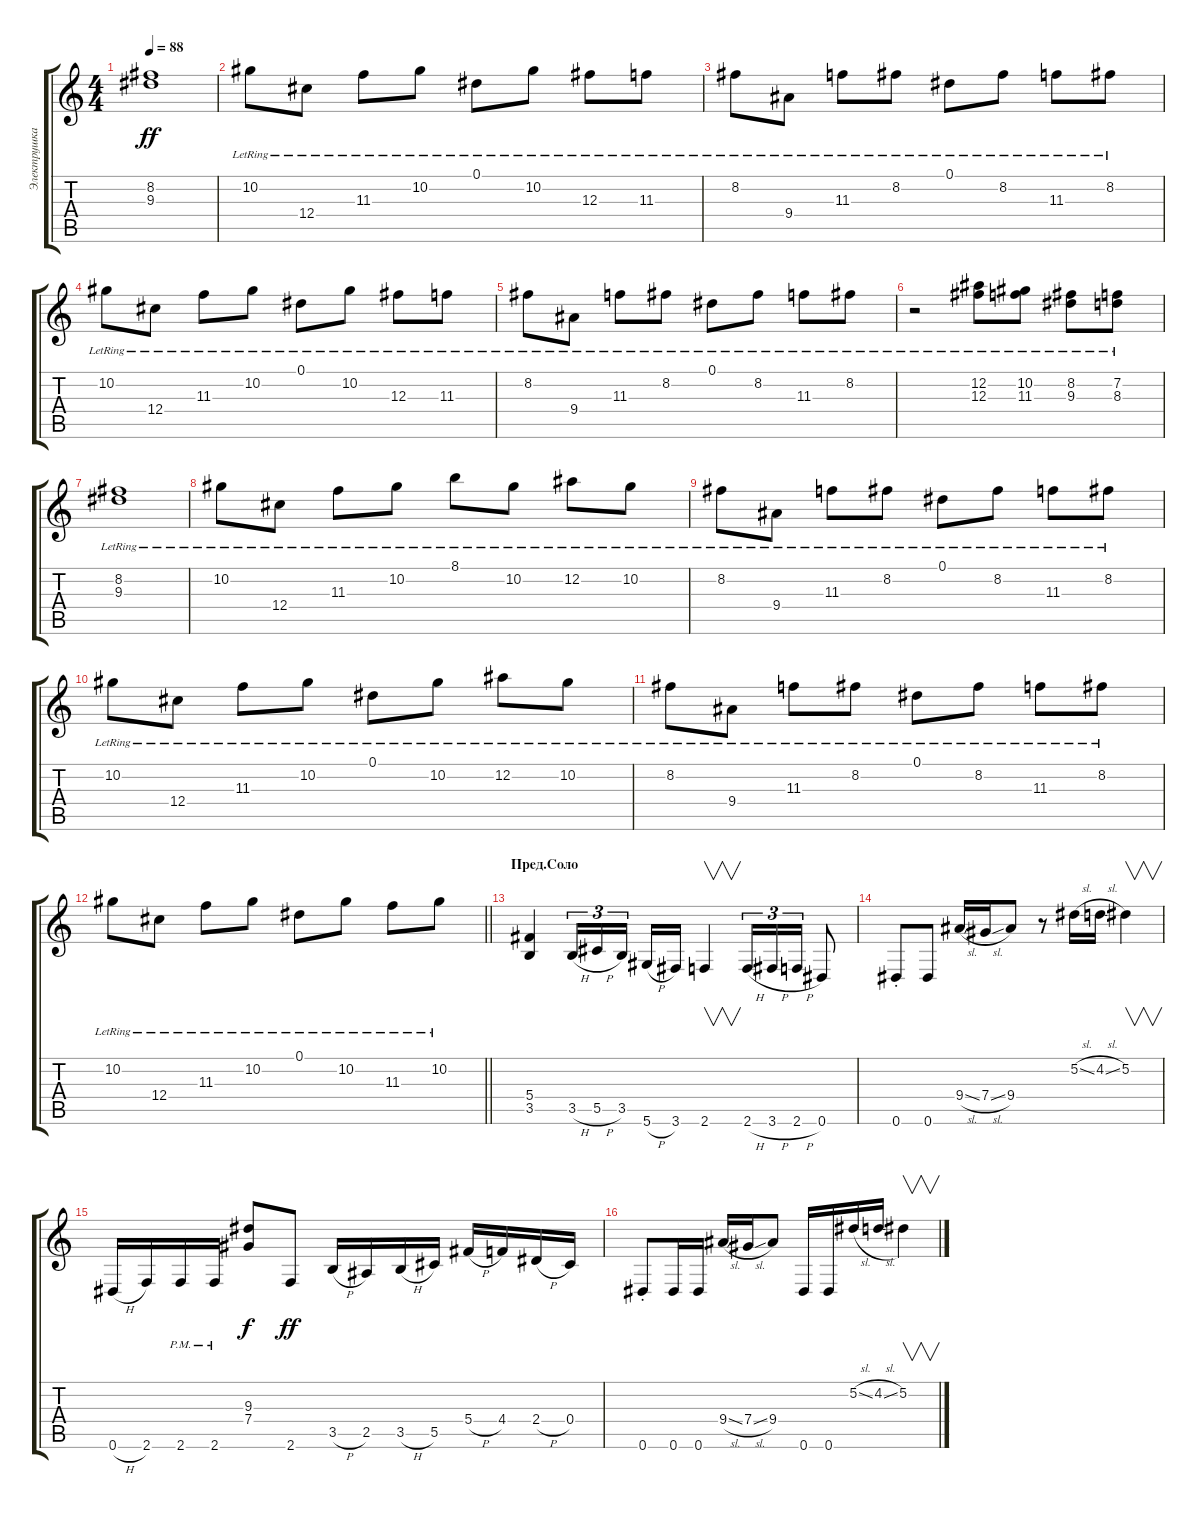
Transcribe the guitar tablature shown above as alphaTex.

\track ("Электрушка" "Электрушка") {instrument electricguitarclean}
\staff {score tabs}
\tuning (Eb4 Bb3 Gb3 Db3 Ab2 Eb2) {hide}
\ts (4 4)
\tempo 88
\clef g2
\ks c
(8.2 9.3).1{dy ff} |
10.2{lr}.8{volume 8 balance 5 instrument electricguitarclean} 12.4{lr}.8 11.3{lr}.8 10.2{lr}.8 0.1{lr}.8 10.2{lr}.8 12.3{lr}.8 11.3{lr}.8 |
8.2{lr}.8 9.4{lr}.8 11.3{lr}.8 8.2{lr}.8 0.1{lr}.8 8.2{lr}.8 11.3{lr}.8 8.2{lr}.8 |
10.2{lr}.8 12.4{lr}.8 11.3{lr}.8 10.2{lr}.8 0.1{lr}.8 10.2{lr}.8 12.3{lr}.8 11.3{lr}.8 |
8.2{lr}.8 9.4{lr}.8 11.3{lr}.8 8.2{lr}.8 0.1{lr}.8 8.2{lr}.8 11.3{lr}.8 8.2{lr}.8 |
r.2 (12.2{lr} 12.3{lr}).8{volume 10 instrument acousticguitarsteel} (10.2{lr} 11.3{lr}).8 (8.2{lr} 9.3{lr}).8 (7.2{lr} 8.3{lr}).8 |
(8.2{lr} 9.3{lr}).1 |
10.2{lr}.8{volume 8 balance 5 instrument electricguitarclean} 12.4{lr}.8 11.3{lr}.8 10.2{lr}.8 8.1{lr}.8 10.2{lr}.8 12.2{lr}.8 10.2{lr}.8 |
8.2{lr}.8 9.4{lr}.8 11.3{lr}.8 8.2{lr}.8 0.1{lr}.8 8.2{lr}.8 11.3{lr}.8 8.2{lr}.8 |
10.2{lr}.8 12.4{lr}.8 11.3{lr}.8 10.2{lr}.8 0.1{lr}.8 10.2{lr}.8 12.2{lr}.8 10.2{lr}.8 |
8.2{lr}.8 9.4{lr}.8 11.3{lr}.8 8.2{lr}.8 0.1{lr}.8 8.2{lr}.8 11.3{lr}.8 8.2{lr}.8 |
\barLineRight lightlight
10.2{lr}.8 12.4{lr}.8 11.3{lr}.8 10.2{lr}.8 0.1{lr}.8 10.2{lr}.8 11.3{lr}.8 10.2{lr}.8 |
\section ("" "Пред.Соло")
(5.4 3.5).4{volume 12 instrument distortionguitar} 3.5{h}.16{tu (3 2)} 5.5{h}.16{tu (3 2)} 3.5.16{tu (3 2) beam splitsecondary} 5.6{h}.16 3.6.16 2.6.4{v} 2.6{h}.16{tu (3 2)} 3.6{h}.16{tu (3 2)} 2.6{h}.16{tu (3 2)} 0.6.8 |
0.6{st}.8 0.6.8 9.4{sl}.16 7.4{sl}.16 9.4.8 r.8 5.2{sl}.16 4.2{sl}.16 5.2.4{v} |
0.6{h}.16 2.6.16 2.6{pm}.16 2.6{pm}.16 (9.3 7.4).8{dy f} 2.6.8{dy ff} 3.5{h}.16 2.5.16 3.5{h}.16 5.5.16 5.4{h}.16 4.4.16 2.4{h}.16 0.4.16 |
0.6{st}.8 0.6.16 0.6.16 9.4{sl}.16 7.4{sl}.16 9.4.8 0.6.16 0.6.16 5.2{sl}.16 4.2{sl}.16 5.2.4{v}
